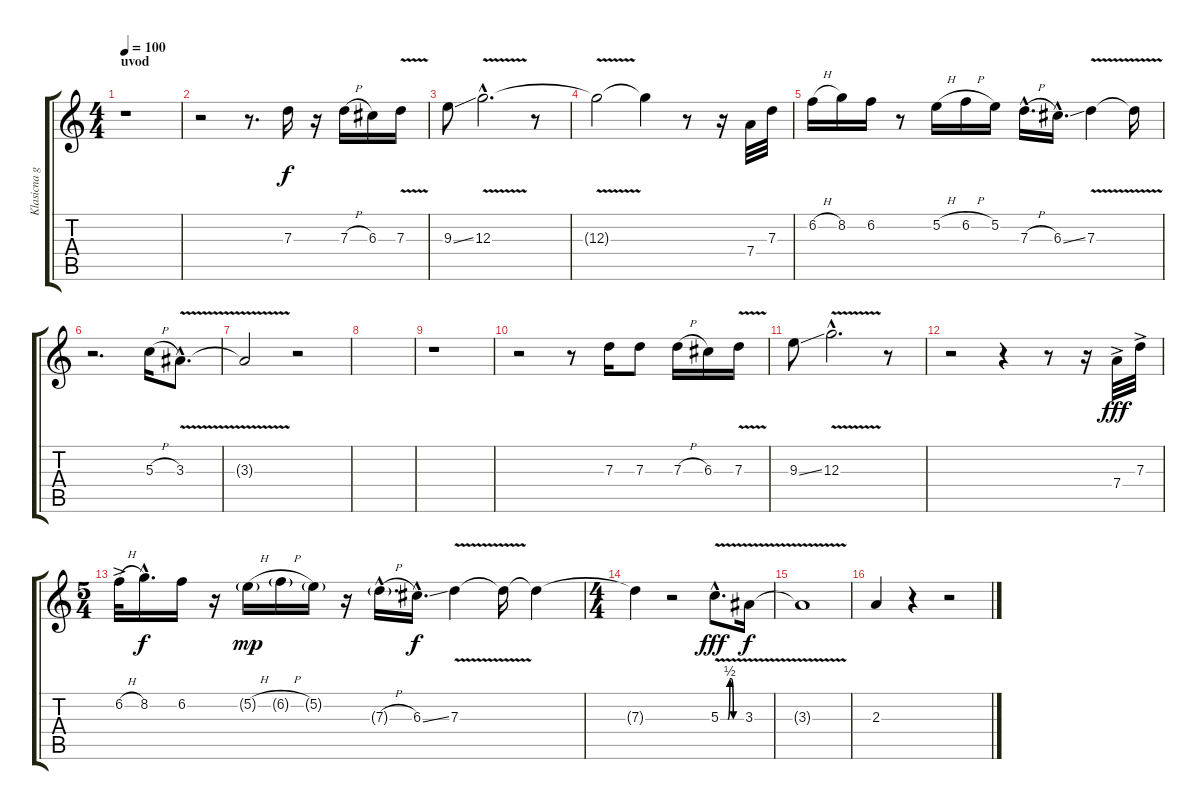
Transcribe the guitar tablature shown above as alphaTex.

\track ("Klasicna gitara" "Klasicna g") {instrument acousticguitarnylon}
\staff {score tabs}
\tuning (E4 B3 G3 D3 A2 E2) {hide}
\ts (4 4)
\section ("" "uvod")
\tempo 100
\clef g2
\ks c
r.1{dy f instrument acousticguitarnylon} |
r.2 r.8{d} 7.3.16 r.16 7.3{h}.16 6.3.16 7.3{v}.16 |
9.3{ss}.8 12.3{v hac}.2{d} r.8 |
12.3{t}.2 12.3{t}.4 r.8 r.16 7.4.32 7.3.32 |
6.2{h}.16 8.2.16 6.2.16 r.8 5.2{h}.16 6.2{h}.16 5.2.16 7.3{h hac}.16{d} 6.3{ss hac}.16{d} 7.3{v}.4 7.3{t}.16 |
r.2{d} 5.3{h}.16 3.3{v hac}.8{d} |
3.3{t}.2 r.2 |
|
r.1 |
r.2 r.8 7.3.16 7.3.8 7.3{h}.16 6.3.16 7.3{v}.16 |
9.3{ss}.8 12.3{v hac}.2{d} r.8 |
r.2 r.4 r.8 r.16 7.4{ac}.32{dy fff} 7.3{ac}.32 |
\ts (5 4)
6.2{h ac}.32 8.2{hac}.16{d dy f} 6.2.16 r.16 5.2{h g}.16{dy mp} 6.2{h g}.16 5.2{g}.16 r.16 7.3{h g hac}.16{d} 6.3{ss hac}.16{d dy f} 7.3{v}.4 7.3{t}.16 7.3{t}.4 |
\ts (4 4)
7.3{t}.4 r.2 5.3{be (custom 0 0 21 0 27 2 31 2 37 0 60 0) v hac}.8{d dy fff} 3.3{v}.16{dy f} |
3.3{t}.1 |
2.3.4 r.4 r.2
